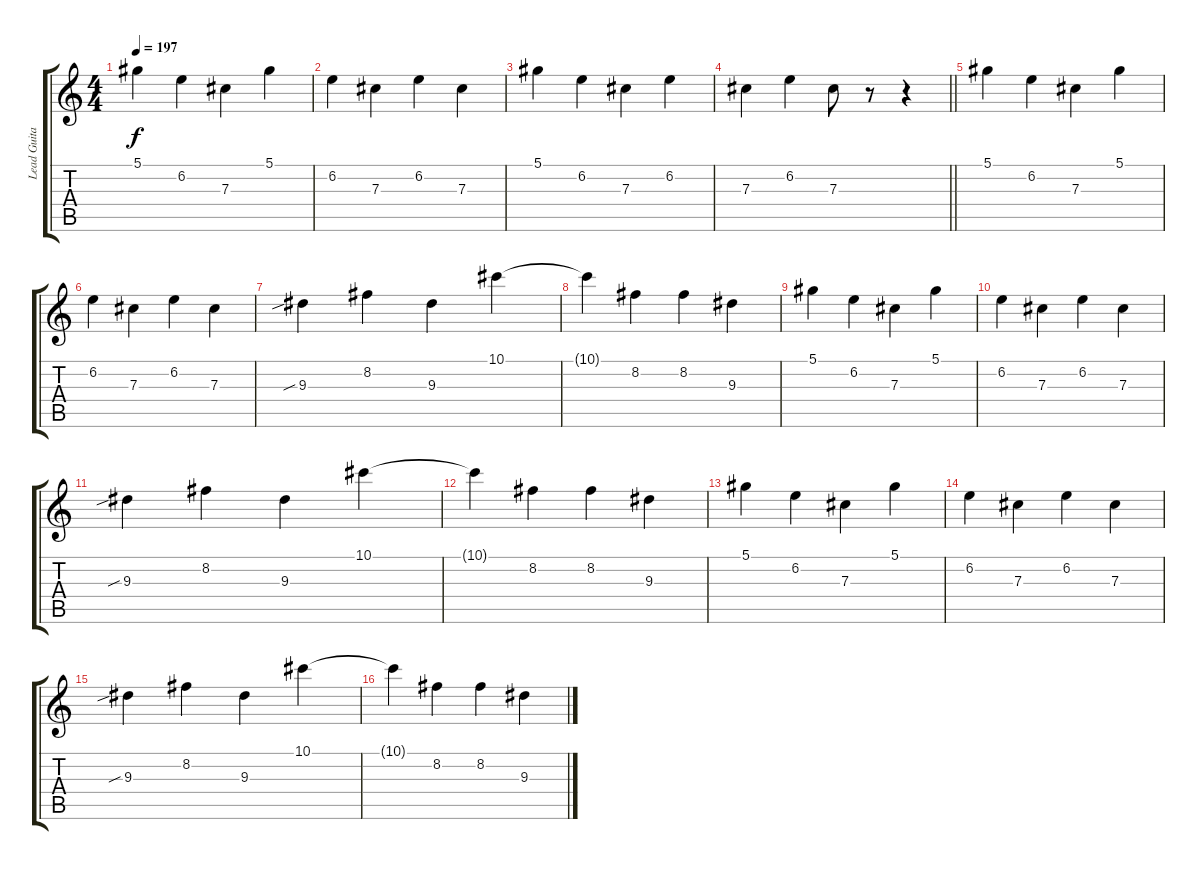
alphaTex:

\track ("Lead Guitar" "Lead Guita") {instrument overdrivenguitar}
\staff {score tabs}
\tuning (Eb4 Bb3 Gb3 Db3 Ab2 Db2) {hide}
\ts (4 4)
\tempo 197
\clef g2
\ks c
5.1.4{dy f} 6.2.4 7.3.4 5.1.4 |
6.2.4 7.3.4 6.2.4 7.3.4 |
5.1.4 6.2.4 7.3.4 6.2.4 |
\barLineRight lightlight
7.3.4 6.2.4 7.3.8 r.8 r.4 |
5.1.4 6.2.4 7.3.4 5.1.4 |
6.2.4 7.3.4 6.2.4 7.3.4 |
9.3{sib}.4 8.2.4 9.3.4 10.1.4 |
10.1{t}.4 8.2.4 8.2.4 9.3.4 |
5.1.4 6.2.4 7.3.4 5.1.4 |
6.2.4 7.3.4 6.2.4 7.3.4 |
9.3{sib}.4 8.2.4 9.3.4 10.1.4 |
10.1{t}.4 8.2.4 8.2.4 9.3.4 |
5.1.4 6.2.4 7.3.4 5.1.4 |
6.2.4 7.3.4 6.2.4 7.3.4 |
9.3{sib}.4 8.2.4 9.3.4 10.1.4 |
10.1{t}.4 8.2.4 8.2.4 9.3.4
